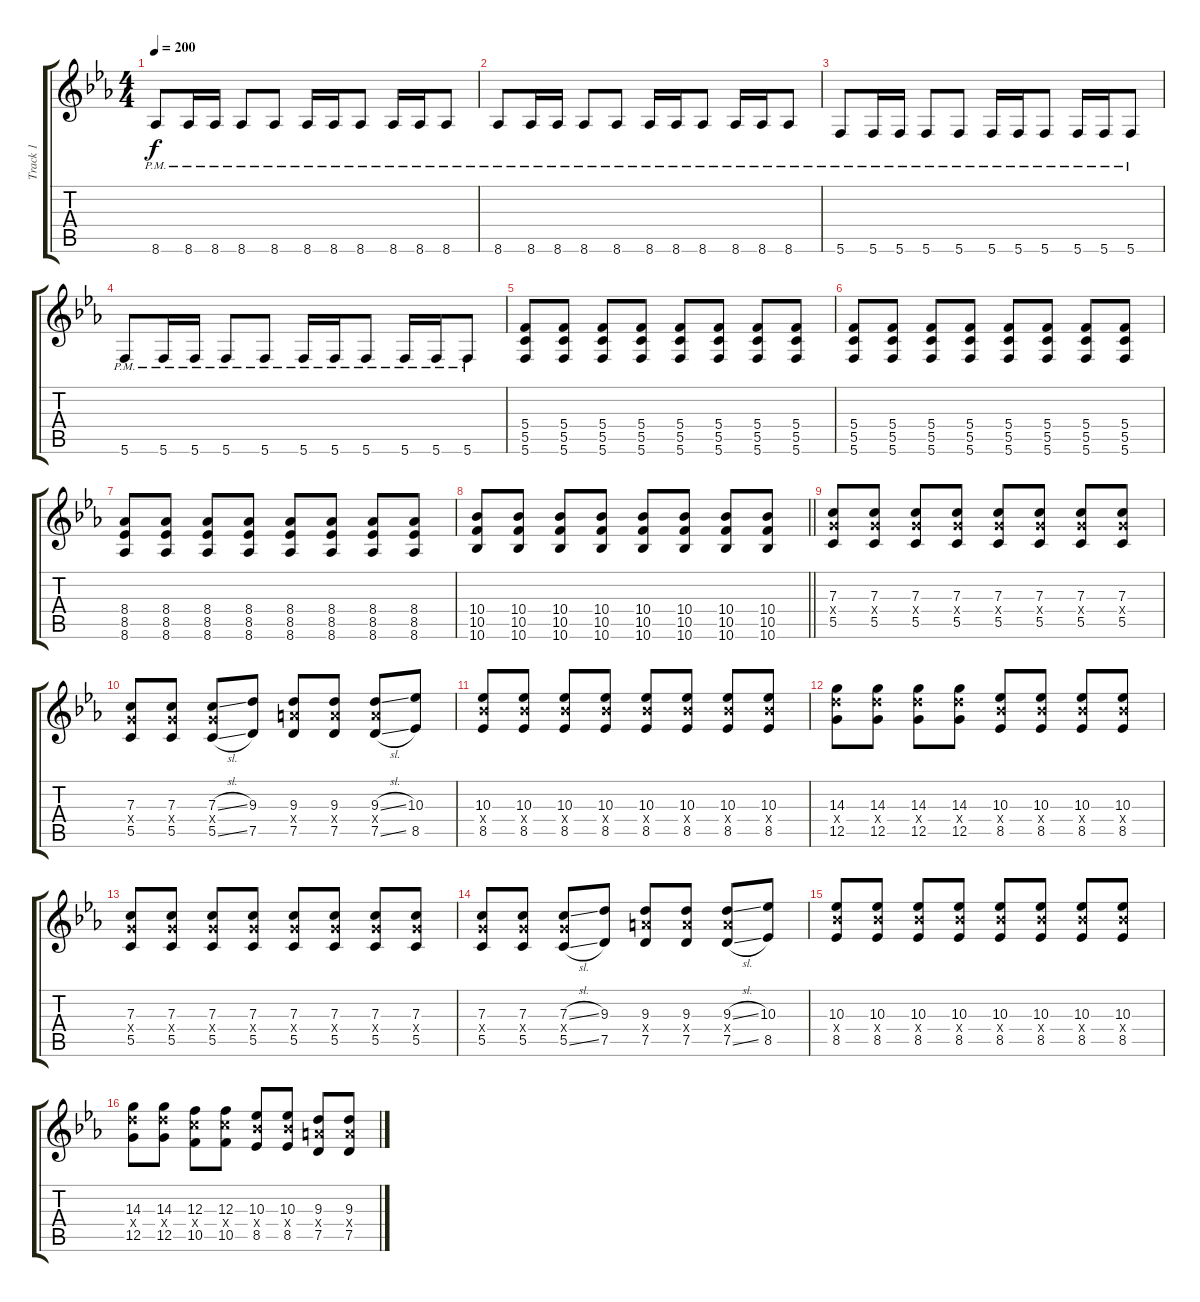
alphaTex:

\track ("Track 1" "Track 1") {instrument distortionguitar}
\staff {score tabs}
\tuning (D4 A3 F3 C3 G2 C2) {hide}
\ts (4 4)
\tempo 200
\clef g2
\ks eb
8.6{pm}.8{dy f} 8.6{pm}.16 8.6{pm}.16 8.6{pm}.8 8.6{pm}.8 8.6{pm}.16 8.6{pm}.16 8.6{pm}.8 8.6{pm}.16 8.6{pm}.16 8.6{pm}.8 |
8.6{pm}.8 8.6{pm}.16 8.6{pm}.16 8.6{pm}.8 8.6{pm}.8 8.6{pm}.16 8.6{pm}.16 8.6{pm}.8 8.6{pm}.16 8.6{pm}.16 8.6{pm}.8 |
5.6{pm}.8 5.6{pm}.16 5.6{pm}.16 5.6{pm}.8 5.6{pm}.8 5.6{pm}.16 5.6{pm}.16 5.6{pm}.8 5.6{pm}.16 5.6{pm}.16 5.6{pm}.8 |
5.6{pm}.8 5.6{pm}.16 5.6{pm}.16 5.6{pm}.8 5.6{pm}.8 5.6{pm}.16 5.6{pm}.16 5.6{pm}.8 5.6{pm}.16 5.6{pm}.16 5.6{pm}.8 |
(5.4 5.5 5.6).8 (5.4 5.5 5.6).8 (5.4 5.5 5.6).8 (5.4 5.5 5.6).8 (5.4 5.5 5.6).8 (5.4 5.5 5.6).8 (5.4 5.5 5.6).8 (5.4 5.5 5.6).8 |
(5.4 5.5 5.6).8 (5.4 5.5 5.6).8 (5.4 5.5 5.6).8 (5.4 5.5 5.6).8 (5.4 5.5 5.6).8 (5.4 5.5 5.6).8 (5.4 5.5 5.6).8 (5.4 5.5 5.6).8 |
(8.4 8.5 8.6).8 (8.4 8.5 8.6).8 (8.4 8.5 8.6).8 (8.4 8.5 8.6).8 (8.4 8.5 8.6).8 (8.4 8.5 8.6).8 (8.4 8.5 8.6).8 (8.4 8.5 8.6).8 |
\barLineRight lightlight
(10.4 10.5 10.6).8 (10.4 10.5 10.6).8 (10.4 10.5 10.6).8 (10.4 10.5 10.6).8 (10.4 10.5 10.6).8 (10.4 10.5 10.6).8 (10.4 10.5 10.6).8 (10.4 10.5 10.6).8 |
(7.3 7.4{x} 5.5).8 (7.3 7.4{x} 5.5).8 (7.3 7.4{x} 5.5).8 (7.3 7.4{x} 5.5).8 (7.3 7.4{x} 5.5).8 (7.3 7.4{x} 5.5).8 (7.3 7.4{x} 5.5).8 (7.3 7.4{x} 5.5).8 |
(7.3 7.4{x} 5.5).8 (7.3 7.4{x} 5.5).8 (7.3{sl} 7.4{x} 5.5{sl}).8 (9.3 7.5).8 (9.3 9.4{x} 7.5).8 (9.3 9.4{x} 7.5).8 (9.3{sl} 9.4{x} 7.5{sl}).8 (10.3 8.5).8 |
(10.3 10.4{x} 8.5).8 (10.3 10.4{x} 8.5).8 (10.3 10.4{x} 8.5).8 (10.3 10.4{x} 8.5).8 (10.3 10.4{x} 8.5).8 (10.3 10.4{x} 8.5).8 (10.3 10.4{x} 8.5).8 (10.3 10.4{x} 8.5).8 |
(14.3 14.4{x} 12.5).8 (14.3 14.4{x} 12.5).8 (14.3 14.4{x} 12.5).8 (14.3 14.4{x} 12.5).8 (10.3 10.4{x} 8.5).8 (10.3 10.4{x} 8.5).8 (10.3 10.4{x} 8.5).8 (10.3 10.4{x} 8.5).8 |
(7.3 7.4{x} 5.5).8 (7.3 7.4{x} 5.5).8 (7.3 7.4{x} 5.5).8 (7.3 7.4{x} 5.5).8 (7.3 7.4{x} 5.5).8 (7.3 7.4{x} 5.5).8 (7.3 7.4{x} 5.5).8 (7.3 7.4{x} 5.5).8 |
(7.3 7.4{x} 5.5).8 (7.3 7.4{x} 5.5).8 (7.3{sl} 7.4{x} 5.5{sl}).8 (9.3 7.5).8 (9.3 9.4{x} 7.5).8 (9.3 9.4{x} 7.5).8 (9.3{sl} 9.4{x} 7.5{sl}).8 (10.3 8.5).8 |
(10.3 10.4{x} 8.5).8 (10.3 10.4{x} 8.5).8 (10.3 10.4{x} 8.5).8 (10.3 10.4{x} 8.5).8 (10.3 10.4{x} 8.5).8 (10.3 10.4{x} 8.5).8 (10.3 10.4{x} 8.5).8 (10.3 10.4{x} 8.5).8 |
(14.3 14.4{x} 12.5).8 (14.3 14.4{x} 12.5).8 (12.3 12.4{x} 10.5).8 (12.3 12.4{x} 10.5).8 (10.3 10.4{x} 8.5).8 (10.3 10.4{x} 8.5).8 (9.3 9.4{x} 7.5).8 (9.3 9.4{x} 7.5).8
